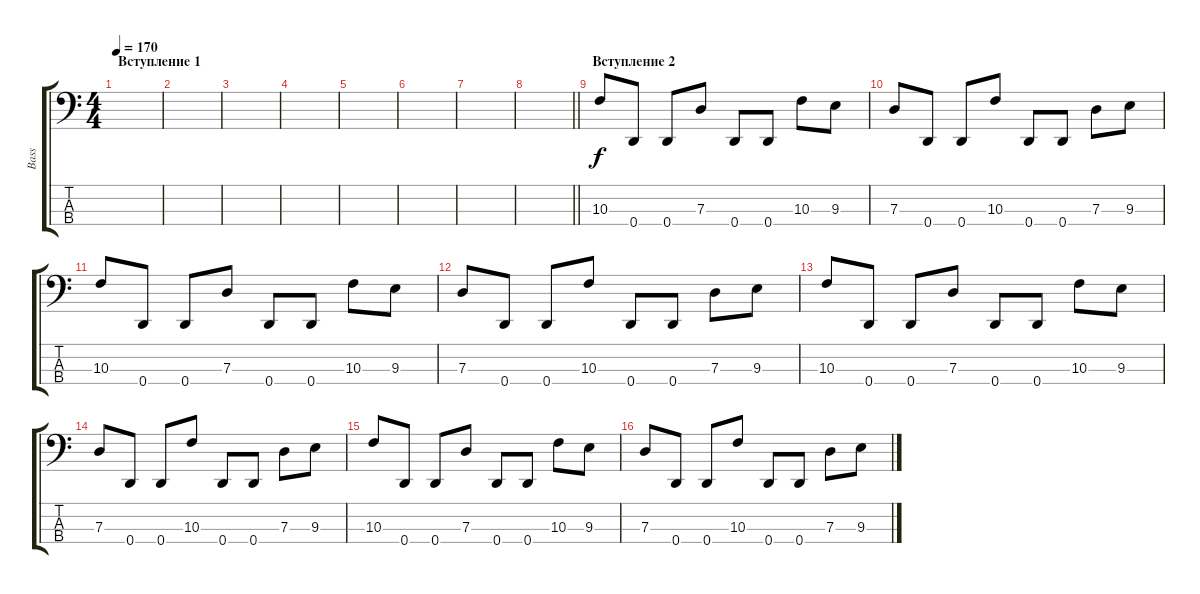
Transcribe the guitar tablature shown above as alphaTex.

\track ("Bass" "Bass") {instrument electricbassfinger}
\staff {score tabs}
\tuning (F2 C2 G1 D1) {hide}
\ts (4 4)
\section ("" "Вступление 1")
\tempo 170
\clef f4
\ks c
|
|
|
|
|
|
|
\barLineRight lightlight
|
\section ("" "Вступление 2")
10.3.8 0.4.8 0.4.8 7.3.8 0.4.8 0.4.8 10.3.8 9.3.8 |
7.3.8 0.4.8 0.4.8 10.3.8 0.4.8 0.4.8 7.3.8 9.3.8 |
10.3.8 0.4.8 0.4.8 7.3.8 0.4.8 0.4.8 10.3.8 9.3.8 |
7.3.8 0.4.8 0.4.8 10.3.8 0.4.8 0.4.8 7.3.8 9.3.8 |
10.3.8 0.4.8 0.4.8 7.3.8 0.4.8 0.4.8 10.3.8 9.3.8 |
7.3.8 0.4.8 0.4.8 10.3.8 0.4.8 0.4.8 7.3.8 9.3.8 |
10.3.8 0.4.8 0.4.8 7.3.8 0.4.8 0.4.8 10.3.8 9.3.8 |
7.3.8 0.4.8 0.4.8 10.3.8 0.4.8 0.4.8 7.3.8 9.3.8
